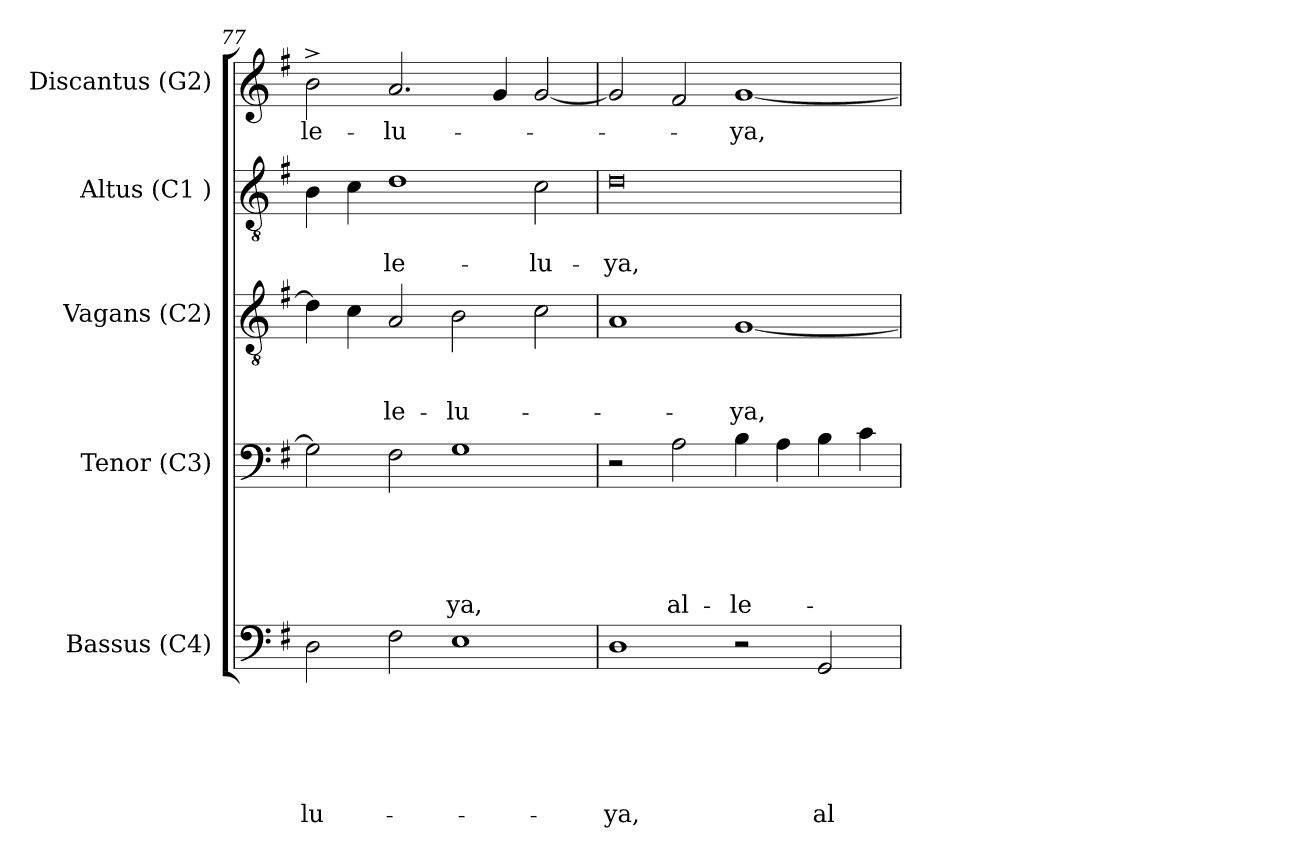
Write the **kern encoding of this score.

**kern	**text	**text	**text	**text	**text	**text	**kern	**text	**text	**text	**text	**text	**kern	**text	**text	**text	**kern	**text	**text	**kern	**text
*part5	*part5	*part5	*part5	*part5	*part5	*part5	*part4	*part4	*part4	*part4	*part4	*part4	*part3	*part3	*part3	*part3	*part2	*part2	*part2	*part1	*part1
*staff5	*staff5	*staff5	*staff5	*staff5	*staff5	*staff5	*staff4	*staff4	*staff4	*staff4	*staff4	*staff4	*staff3	*staff3	*staff3	*staff3	*staff2	*staff2	*staff2	*staff1	*staff1
*I"Bassus (C4)	*	*	*	*	*	*	*I"Tenor (C3)	*	*	*	*	*	*I"Vagans (C2)	*	*	*	*I"Altus (C1 )	*	*	*I"Discantus (G2)	*
*I'B.	*	*	*	*	*	*	*I'T.	*	*	*	*	*	*I'V.	*	*	*	*I'A.	*	*	*I'D.	*
*clefF4	*	*	*	*	*	*	*clefF4	*	*	*	*	*	*clefGv2	*	*	*	*clefGv2	*	*	*clefG2	*
*k[f#]	*	*	*	*	*	*	*k[f#]	*	*	*	*	*	*k[f#]	*	*	*	*k[f#]	*	*	*k[f#]	*
*G:	*	*	*	*	*	*	*G:	*	*	*	*	*	*G:	*	*	*	*G:	*	*	*G:	*
=77	=77	=77	=77	=77	=77	=77	=77	=77	=77	=77	=77	=77	=77	=77	=77	=77	=77	=77	=77	=77	=77
!	!	!	!	!	!	!LO:LY:b	!	!	!	!	!	!	!	!	!	!	!	!	!	!	!LO:LY:b
2D\	.	.	.	.	.	-lu-	2G\]	.	.	.	.	.	4d\]	.	.	.	4B\	.	.	2b^>\	-le-
.	.	.	.	.	.	.	.	.	.	.	.	.	4c\	.	.	.	4c\	.	.	.	.
!	!	!	!	!	!	!	!	!	!	!	!	!	!	!	!	!LO:LY:b	!	!	!LO:LY:b	!	!LO:LY:b
2F#\	.	.	.	.	.	.	2F#\	.	.	.	.	.	2A/	.	.	-le-	1d	.	-le-	2.a/	-lu-
!	!	!	!	!	!	!	!	!	!	!	!	!LO:LY:b	!	!	!	!LO:LY:b	!	!	!	!	!
1E	.	.	.	.	.	.	1G	.	.	.	.	-ya,	2B\	.	.	-lu-	.	.	.	.	.
.	.	.	.	.	.	.	.	.	.	.	.	.	.	.	.	.	.	.	.	4g/	.
!	!	!	!	!	!	!	!	!	!	!	!	!	!	!	!	!	!	!	!LO:LY:b	!	!
.	.	.	.	.	.	.	.	.	.	.	.	.	2c\	.	.	.	2c\	.	-lu-	[<2g/	.
=78	=78	=78	=78	=78	=78	=78	=78	=78	=78	=78	=78	=78	=78	=78	=78	=78	=78	=78	=78	=78	=78
!	!	!	!	!	!	!LO:LY:b	!	!	!	!	!	!	!	!	!	!	!	!	!LO:LY:b	!	!
1D	.	.	.	.	.	-ya,	2r	.	.	.	.	.	1A	.	.	.	0d	.	-ya,	2g/]	.
!	!	!	!	!	!	!	!	!	!	!	!	!LO:LY:b	!	!	!	!	!	!	!	!	!
.	.	.	.	.	.	.	2A\	.	.	.	.	al-	.	.	.	.	.	.	.	2f#/	.
!	!	!	!	!	!	!	!	!	!	!	!	!LO:LY:b	!	!	!	!LO:LY:b	!	!	!	!	!LO:LY:b
2r	.	.	.	.	.	.	4B\	.	.	.	.	-le-	[<1G	.	.	-ya,	.	.	.	[<1g	-ya,
.	.	.	.	.	.	.	4A\	.	.	.	.	.	.	.	.	.	.	.	.	.	.
!	!	!	!	!	!	!LO:LY:b	!	!	!	!	!	!	!	!	!	!	!	!	!	!	!
2GG/	.	.	.	.	.	al-	4B\	.	.	.	.	.	.	.	.	.	.	.	.	.	.
.	.	.	.	.	.	.	4c\	.	.	.	.	.	.	.	.	.	.	.	.	.	.
=	=	=	=	=	=	=	=	=	=	=	=	=	=	=	=	=	=	=	=	=	=
*-	*-	*-	*-	*-	*-	*-	*-	*-	*-	*-	*-	*-	*-	*-	*-	*-	*-	*-	*-	*-	*-
